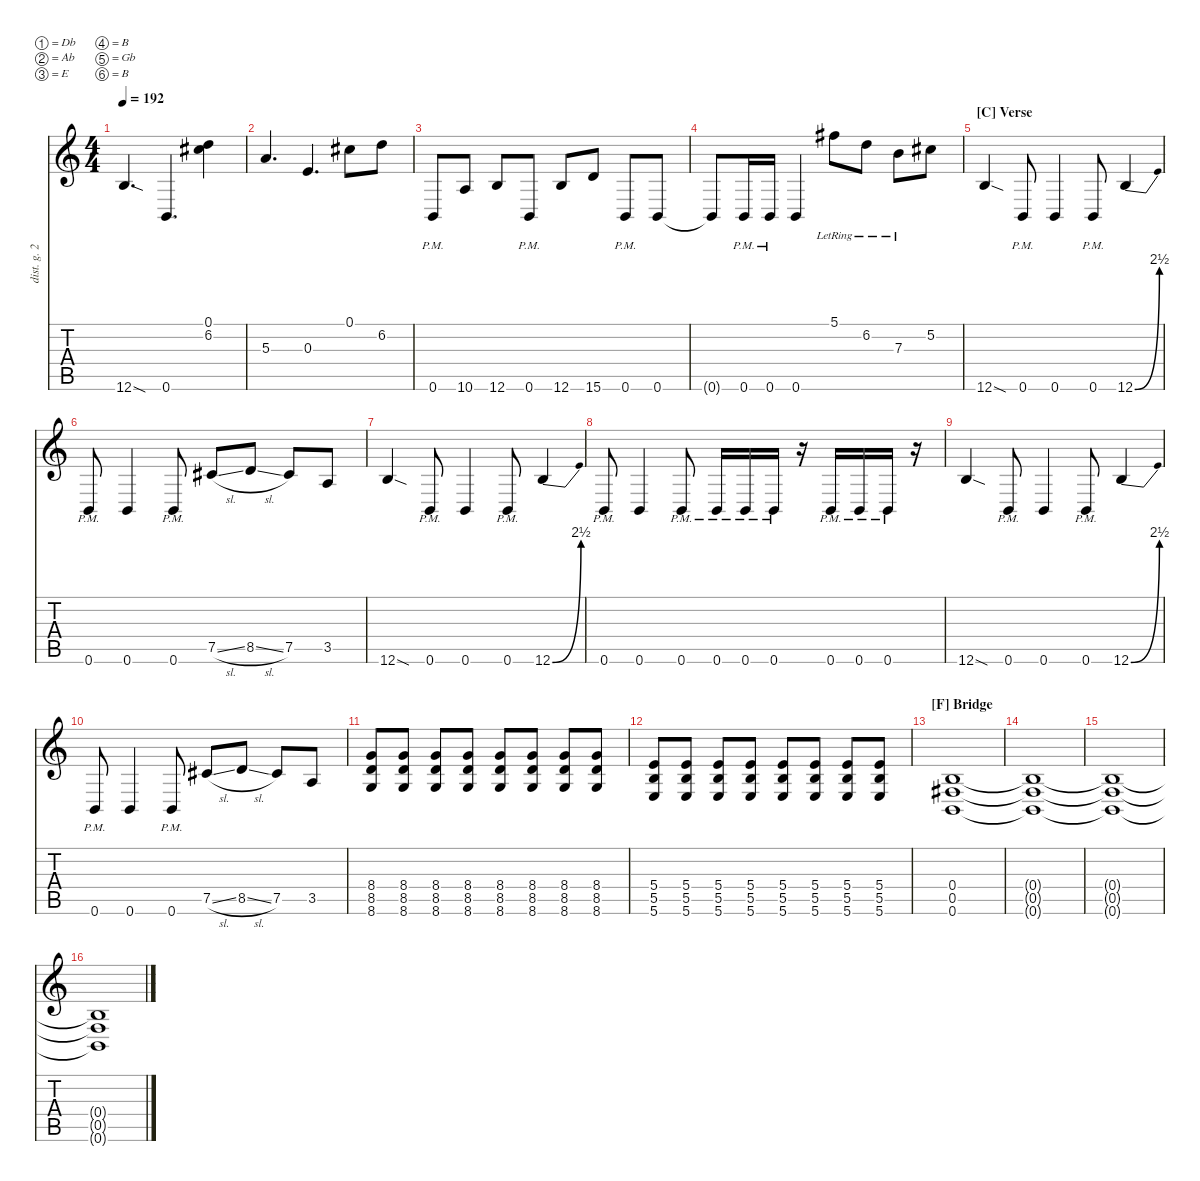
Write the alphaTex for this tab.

\defaultSystemsLayout 4
\hideDynamics
\bracketExtendMode nobrackets
\otherSystemsTrackNameOrientation horizontal
\track ("Distortion Guitar 2" "dist. g. 2") {instrument distortionguitar}
\staff {score tabs}
\tuning (Db4 Ab3 E3 B2 Gb2 B1)
\ts (4 4)
\tempo 192
\clef g2
\ks c
12.6{sod}.4{d dy ff beam Up} 0.6.4{d beam Up} (6.2 0.1{acc #}).4{beam Down} |
5.3.4{d beam Up} 0.3.4{d beam Up} 0.1{acc #}.8{beam Down} 6.2.8{beam Down} |
0.6{pm}.8{beam Up} 10.6.8{beam Up} 12.6.8{beam Up} 0.6{pm}.8{beam Up} 12.6.8{beam Up} 15.6.8{beam Up} 0.6{pm}.8{beam Up} 0.6.8{beam Up} |
0.6{t}.8{beam Up} 0.6{pm}.16{beam Up} 0.6{pm}.16{beam Up} 0.6.4{beam Up} 5.1{lr acc #}.8{beam Down} 6.2{lr}.8{beam Down} 7.3{lr}.8{beam Down} 5.2{acc #}.8{beam Down} |
\section ("C" "Verse")
12.6{sod}.4{beam Up} 0.6{pm}.8{beam Up} 0.6.4{beam Up} 0.6{pm}.8{beam Up} 12.6{be (bend 0 0 16.2 10)}.4{beam Up} |
0.6{pm}.8{beam Up} 0.6.4{beam Up} 0.6{pm}.8{beam Up} 7.5{sl acc #}.8{beam Up} 8.5{sl}.8{beam Up} 7.5{acc #}.8{beam Up} 3.5.8{beam Up} |
12.6{sod}.4{beam Up} 0.6{pm}.8{beam Up} 0.6.4{beam Up} 0.6{pm}.8{beam Up} 12.6{be (bend 0 0 16.2 10)}.4{beam Up} |
0.6{pm}.8{beam Up} 0.6.4{beam Up} 0.6{pm}.8{beam Up} 0.6{pm}.16{beam Up} 0.6{pm}.16{beam Up} 0.6{pm}.16{beam Up} r.16{beam Up} 0.6{pm}.16{beam Up} 0.6{pm}.16{beam Up} 0.6{pm}.16{beam Up} r.16{beam Up} |
12.6{sod}.4{beam Up} 0.6{pm}.8{beam Up} 0.6.4{beam Up} 0.6{pm}.8{beam Up} 12.6{be (bend 0 0 16.2 10)}.4{beam Up} |
0.6{pm}.8{beam Up} 0.6.4{beam Up} 0.6{pm}.8{beam Up} 7.5{sl acc #}.8{beam Up} 8.5{sl}.8{beam Up} 7.5{acc #}.8{beam Up} 3.5.8{beam Up} |
(8.6 8.5 8.4).8{beam Up} (8.6 8.5 8.4).8{beam Up} (8.6 8.5 8.4).8{beam Up} (8.6 8.5 8.4).8{beam Up} (8.6 8.5 8.4).8{beam Up} (8.6 8.5 8.4).8{beam Up} (8.6 8.5 8.4).8{beam Up} (8.6 8.5 8.4).8{beam Up} |
(5.6 5.5 5.4).8{beam Up} (5.4 5.5 5.6).8{beam Up} (5.6 5.5 5.4).8{beam Up} (5.6 5.5 5.4).8{beam Up} (5.6 5.5 5.4).8{beam Up} (5.6 5.5 5.4).8{beam Up} (5.6 5.5 5.4).8{beam Up} (5.6 5.5 5.4).8{beam Up} |
\section ("F" "Bridge")
(0.6 0.5{acc #} 0.4).1{beam Up} |
(0.6{t} 0.5{t acc #} 0.4{t}).1{beam Up} |
(0.6{t} 0.5{t acc #} 0.4{t}).1{beam Up} |
(0.6{t} 0.5{t acc #} 0.4{t}).1{beam Up}
